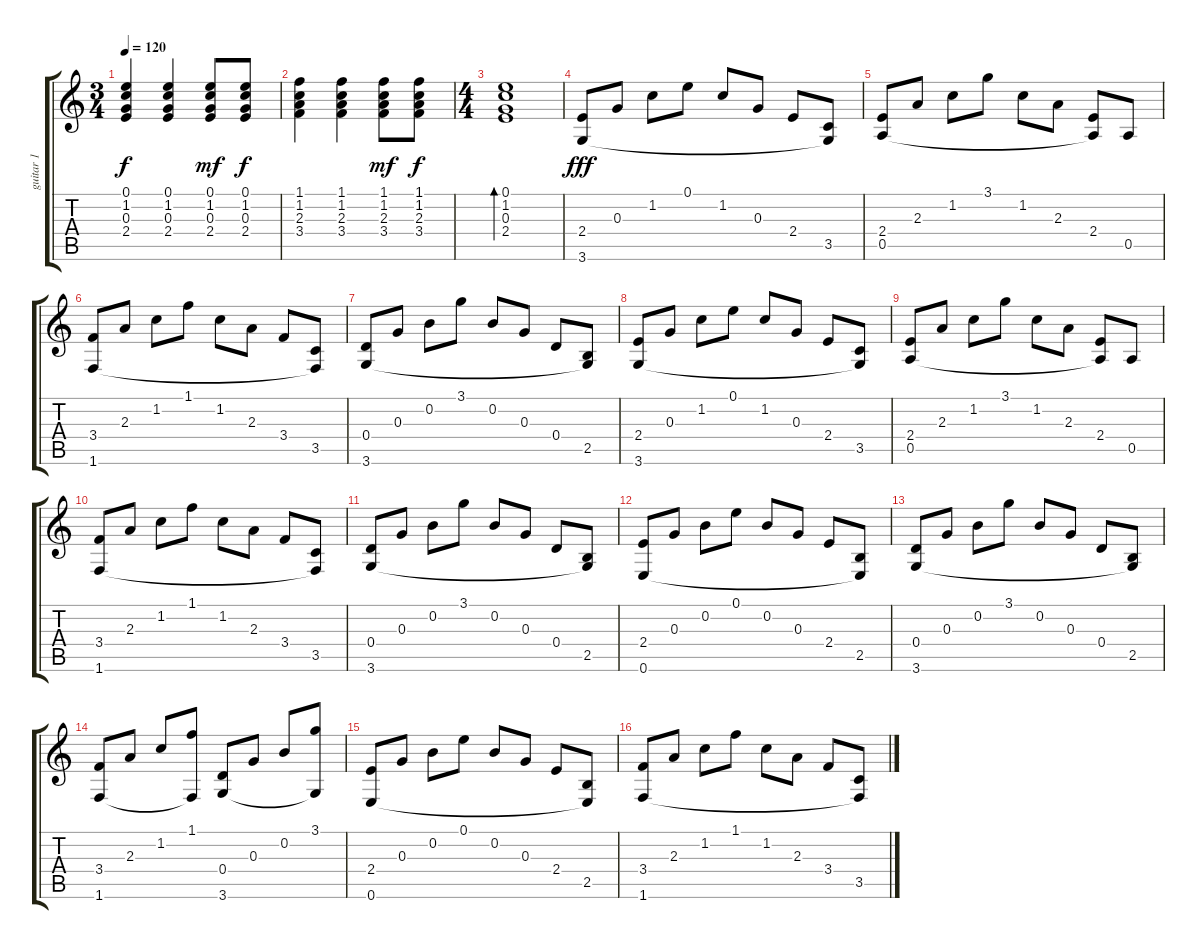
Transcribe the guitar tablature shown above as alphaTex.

\track ("guitar 1" "guitar 1") {instrument acousticguitarsteel}
\staff {score tabs}
\tuning (E4 B3 G3 D3 A2 E2) {hide}
\ts (3 4)
\tempo 120
\clef g2
\ks c
(0.1 1.2 0.3 2.4).4{dy f} (0.1 1.2 0.3 2.4).4 (0.1 1.2 0.3 2.4).8{dy mf} (0.1 1.2 0.3 2.4).8{dy f} |
(1.1 1.2 2.3 3.4).4 (1.1 1.2 2.3 3.4).4 (1.1 1.2 2.3 3.4).8{dy mf} (1.1 1.2 2.3 3.4).8{dy f} |
\ts (4 4)
(0.1 1.2 0.3 2.4).1{bd 480} |
(2.4 3.6).8{dy fff} 0.3.8 1.2.8 0.1.8 1.2.8 0.3.8 2.4.8 (3.5 3.6{t}).8 |
(2.4 0.5).8 2.3.8 1.2.8 3.1.8 1.2.8 2.3.8 (2.4 0.5{t}).8 0.5.8 |
(3.4 1.6).8 2.3.8 1.2.8 1.1.8 1.2.8 2.3.8 3.4.8 (3.5 1.6{t}).8 |
(0.4 3.6).8 0.3.8 0.2.8 3.1.8 0.2.8 0.3.8 0.4.8 (2.5 3.6{t}).8 |
(2.4 3.6).8 0.3.8 1.2.8 0.1.8 1.2.8 0.3.8 2.4.8 (3.5 3.6{t}).8 |
(2.4 0.5).8 2.3.8 1.2.8 3.1.8 1.2.8 2.3.8 (2.4 0.5{t}).8 0.5.8 |
(3.4 1.6).8 2.3.8 1.2.8 1.1.8 1.2.8 2.3.8 3.4.8 (3.5 1.6{t}).8 |
(0.4 3.6).8 0.3.8 0.2.8 3.1.8 0.2.8 0.3.8 0.4.8 (2.5 3.6{t}).8 |
(2.4 0.6).8 0.3.8 0.2.8 0.1.8 0.2.8 0.3.8 2.4.8 (2.5 0.6{t}).8 |
(0.4 3.6).8 0.3.8 0.2.8 3.1.8 0.2.8 0.3.8 0.4.8 (2.5 3.6{t}).8 |
(3.4 1.6).8 2.3.8 1.2.8 (1.1 1.6{t}).8 (0.4 3.6).8 0.3.8 0.2.8 (3.1 3.6{t}).8 |
(2.4 0.6).8 0.3.8 0.2.8 0.1.8 0.2.8 0.3.8 2.4.8 (2.5 0.6{t}).8 |
(3.4 1.6).8 2.3.8 1.2.8 1.1.8 1.2.8 2.3.8 3.4.8 (3.5 1.6{t}).8
